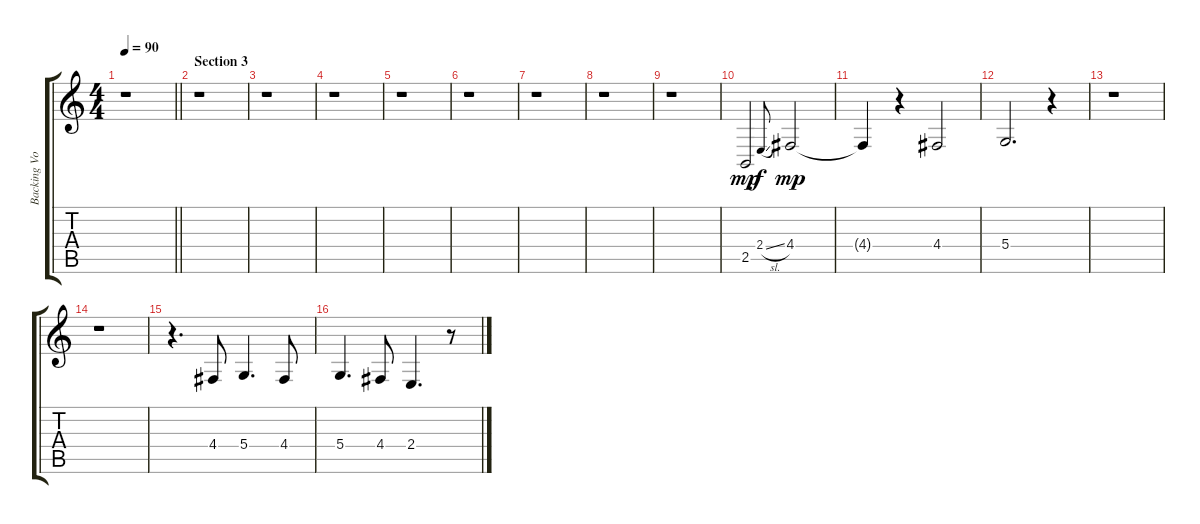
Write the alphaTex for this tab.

\track ("Backing Vocals" "Backing Vo") {instrument choiraahs}
\staff {score tabs}
\tuning (E4 B3 G3 D3 A2 E2) {hide}
\ts (4 4)
\tempo 90
\clef g2
\barLineRight lightlight
\ks c
r.1{dy f} |
\section ("" "Section 3")
r.1 |
r.1 |
r.1 |
r.1 |
r.1 |
r.1 |
r.1 |
r.1 |
2.5.2{dy mp} 2.4{sl}.8{gr onbeat dy f} 4.4.2{dy mp} |
4.4{t}.4 r.4 4.4.2 |
5.4.2{d} r.4 |
r.1 |
r.1 |
r.4{d} 4.4.8 5.4.4{d} 4.4.8 |
5.4.4{d} 4.4.8 2.4.4{d} r.8
